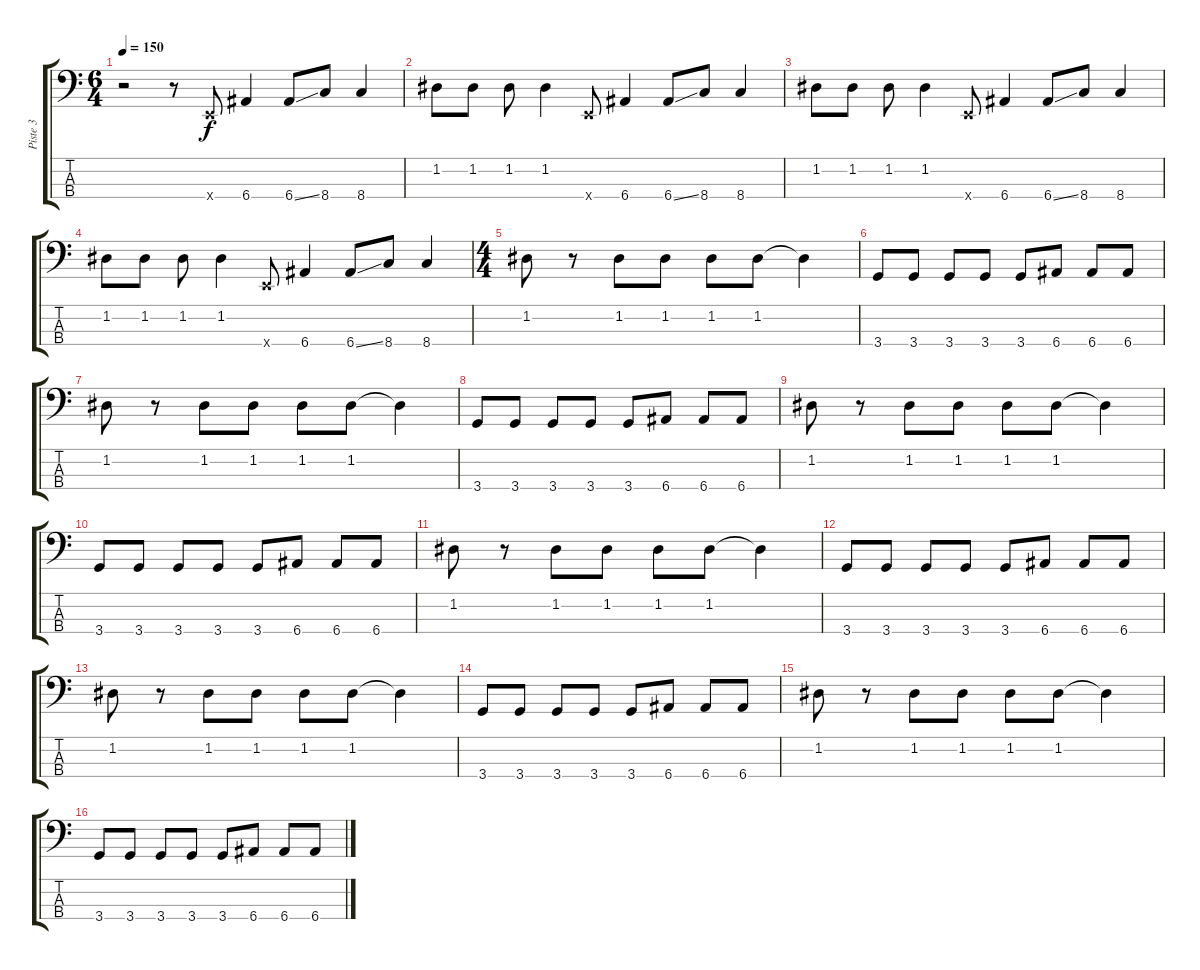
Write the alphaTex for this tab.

\track ("Piste 3" "Piste 3") {instrument electricbassfinger}
\staff {score tabs}
\tuning (G2 D2 A1 E1) {hide}
\ts (6 4)
\tempo 150
\clef f4
\ks c
r.2{dy f instrument electricbassfinger} r.8 0.4{x}.8 6.4.4 6.4{ss}.8 8.4.8 8.4.4 |
1.2.8 1.2.8 1.2.8 1.2.4 0.4{x}.8 6.4.4 6.4{ss}.8 8.4.8 8.4.4 |
1.2.8 1.2.8 1.2.8 1.2.4 0.4{x}.8 6.4.4 6.4{ss}.8 8.4.8 8.4.4 |
1.2.8 1.2.8 1.2.8 1.2.4 0.4{x}.8 6.4.4 6.4{ss}.8 8.4.8 8.4.4 |
\ts (4 4)
1.2.8 r.8 1.2.8 1.2.8 1.2.8 1.2.8 1.2{t}.4 |
3.4.8 3.4.8 3.4.8 3.4.8 3.4.8 6.4.8 6.4.8 6.4.8 |
1.2.8 r.8 1.2.8 1.2.8 1.2.8 1.2.8 1.2{t}.4 |
3.4.8 3.4.8 3.4.8 3.4.8 3.4.8 6.4.8 6.4.8 6.4.8 |
1.2.8 r.8 1.2.8 1.2.8 1.2.8 1.2.8 1.2{t}.4 |
3.4.8 3.4.8 3.4.8 3.4.8 3.4.8 6.4.8 6.4.8 6.4.8 |
1.2.8 r.8 1.2.8 1.2.8 1.2.8 1.2.8 1.2{t}.4 |
3.4.8 3.4.8 3.4.8 3.4.8 3.4.8 6.4.8 6.4.8 6.4.8 |
1.2.8 r.8 1.2.8 1.2.8 1.2.8 1.2.8 1.2{t}.4 |
3.4.8 3.4.8 3.4.8 3.4.8 3.4.8 6.4.8 6.4.8 6.4.8 |
1.2.8 r.8 1.2.8 1.2.8 1.2.8 1.2.8 1.2{t}.4 |
3.4.8 3.4.8 3.4.8 3.4.8 3.4.8 6.4.8 6.4.8 6.4.8
